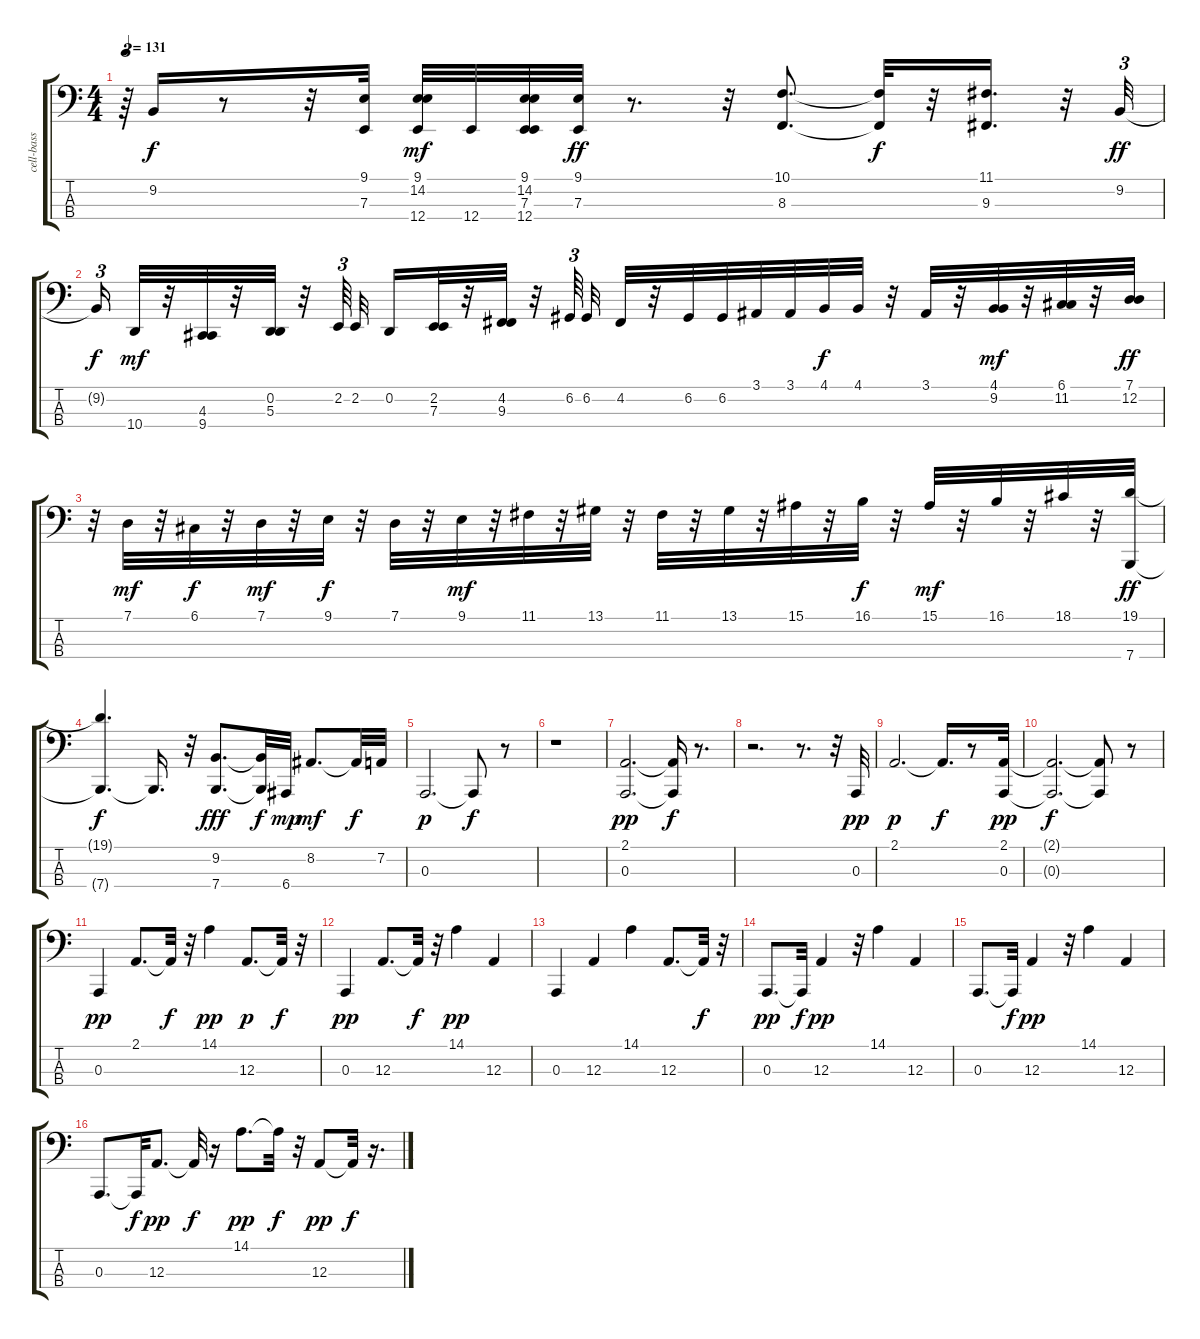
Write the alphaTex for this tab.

\track ("cell-bass" "cell-bass") {instrument stringensemble2}
\staff {score tabs}
\tuning (G2 D2 A1 E1) {hide}
\ts (4 4)
\tempo 131
\clef f4
\ks c
r.64{tu (3 2) dy f} 9.2.16 r.8 r.32 (9.1 7.3).32 (9.1 14.2 12.4).32{dy mf} 12.4.32 (9.1 14.2 7.3 12.4).32 (9.1 7.3).32{dy ff} r.8{d} r.32 (10.1 8.3).8{d} (10.1{t} 8.3{t}).32{dy f} r.32 (11.1 9.3).16{d} r.32 9.2.32{tu (3 2) dy ff} |
9.2{t}.16{tu (3 2) dy f} 10.4.32{dy mf} r.32 (4.3 9.4).32 r.32 (0.2 5.3).32 r.32 2.2.64{tu (3 2)} 2.2.32 0.2.16 (2.2 7.3).32 r.32 (4.2 9.3).32 r.32 6.2.64{tu (3 2)} 6.2.32 4.2.32 r.32 6.2.32 6.2.32 3.1.32 3.1.32 4.1.32{dy f} 4.1.32 r.32 3.1.32 r.32 (4.1 9.2).32{dy mf} r.32 (6.1 11.2).32 r.32 (7.1 12.2).32{dy ff} |
r.32 7.1.32{dy mf} r.32 6.1.32{dy f} r.32 7.1.32{dy mf} r.32 9.1.32{dy f} r.32 7.1.32 r.32 9.1.32{dy mf} r.32 11.1.32 r.32 13.1.32 r.32 11.1.32 r.32 13.1.32 r.32 15.1.32 r.32 16.1.32{dy f} r.32 15.1.32{dy mf} r.32 16.1.32 r.32 18.1.32 r.32 (19.1 7.4).32{dy ff} |
(19.1{t} 7.4{t}).4{d dy f} 7.4{t}.16{d} r.32 (9.2 7.4).8{d dy fff} (9.2{t} 7.4{t}).32{dy f} 6.4.32{dy mp} 8.2.8{d dy mf} 8.2{t}.32{dy f} 7.2.32 |
0.3.2{d dy p} 0.3{t}.8{dy f} r.8 |
r.1 |
(2.1 0.3).2{d dy pp} (2.1{t} 0.3{t}).16{dy f} r.8{d} |
r.2{d} r.8{d} r.32 0.3.32{dy pp} |
2.1.2{d dy p} 2.1{t}.16{d dy f} r.8 (2.1 0.3).32{dy pp} |
(2.1{t} 0.3{t}).2{d dy f} (2.1{t} 0.3{t}).8 r.8 |
0.3.4{dy pp} 2.1.8{d} 2.1{t}.32{dy f} r.32 14.1.4{dy pp} 12.3.8{d dy p} 12.3{t}.32{dy f} r.32 |
0.3.4{dy pp} 12.3.8{d} 12.3{t}.32{dy f} r.32 14.1.4{dy pp} 12.3.4 |
0.3.4 12.3.4 14.1.4 12.3.8{d} 12.3{t}.32{dy f} r.32 |
0.3.8{d dy pp} 0.3{t}.32{dy f} 12.3.4{dy pp} r.32 14.1.4 12.3.4 |
0.3.8{d} 0.3{t}.32{dy f} 12.3.4{dy pp} r.32 14.1.4 12.3.4 |
0.3.8{d} 0.3{t}.32{dy f} 12.3.8{d dy pp} 12.3{t}.32{dy f} r.16 14.1.8{d dy pp} 14.1{t}.32{dy f} r.32 12.3.8{dy pp} 12.3{t}.32{dy f} r.16{d}
